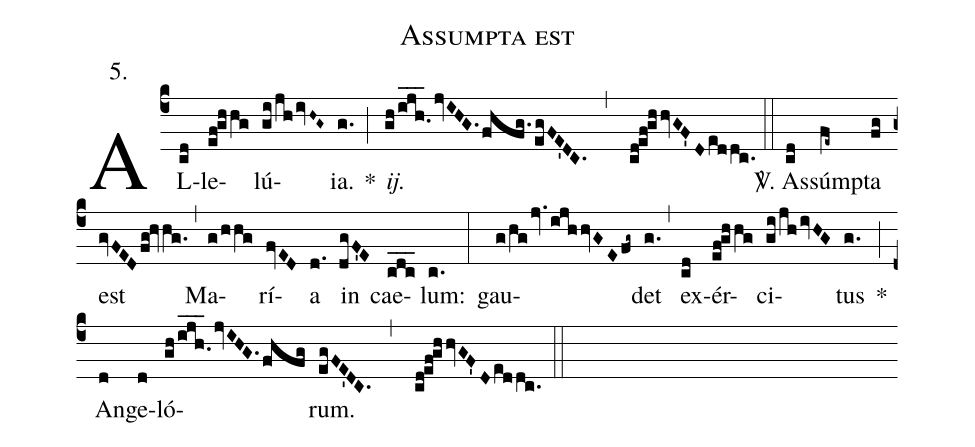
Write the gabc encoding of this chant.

name:Assumpta est;
office-part:Alleluia;
mode:5;
annotation:5.;
%%
(c4) AL(cd)le(ef!ghhg)lú(gi/jh/ivH~G~)ia.(g.) *(;)
  <i>ij.</i>(gh/i_j_h._jvIHG./fhfg./egFE'DC. , cd!ef!ghhvGF'D/eddc.) (::)
<sp>V/</sp>. As(cd)súm(fe~)pta(fg) est(gvFED/fg!hvhg.) (,)
  Ma(g/hhg)rí(fvED)a(d.) in(dgF'E) cae(c_d_c_)lum:(c.) (:)
gau(g/hg/jv.ijhhvGEfg~)det(g.) (,)
  ex(cd)ér(ef!ghhg)ci(gi/jh/ivHG)tus(g.) *(;)
  An(d)ge(d)ló(gh/i_j_h._jvIHG./fhfg)rum.(egFE'DC. , cd!ef!ghhvGF'D/eddc.) (::)
